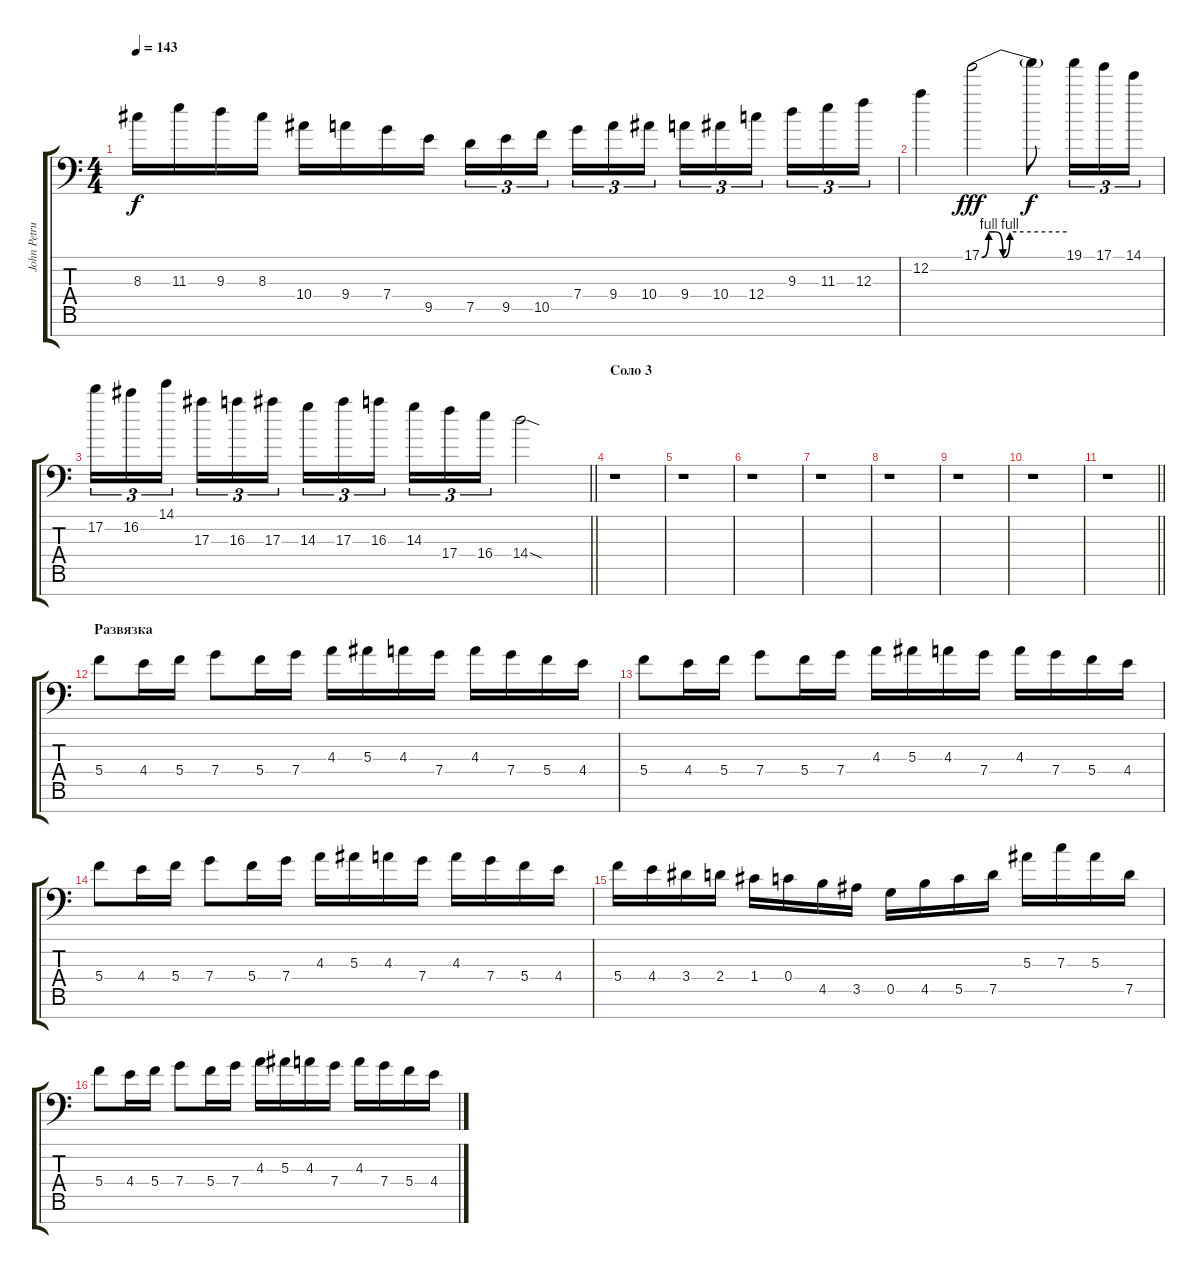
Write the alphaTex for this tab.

\track ("John Petrucci" "John Petru") {instrument distortionguitar}
\staff {score tabs}
\tuning (D4 A3 F3 C3 G2 D2 A1) {hide}
\ts (4 4)
\tempo 143
\clef f4
\ks c
8.3.16{dy f} 11.3.16 9.3.16 8.3.16 10.4.16 9.4.16 7.4.16 9.5.16 7.5.16{tu (3 2)} 9.5.16{tu (3 2)} 10.5.16{tu (3 2) beam splitsecondary} 7.4.16{tu (3 2)} 9.4.16{tu (3 2)} 10.4.16{tu (3 2)} 9.4.16{tu (3 2)} 10.4.16{tu (3 2)} 12.4.16{tu (3 2) beam splitsecondary} 9.3.16{tu (3 2)} 11.3.16{tu (3 2)} 12.3.16{tu (3 2)} |
12.2.4 17.1{be (custom 0 0 5 4 10 4 15 0 20 4 50 4 60 4)}.2{dy fff} 17.1{t}.8{dy f} 19.1.16{tu (3 2)} 17.1.16{tu (3 2)} 14.1.16{tu (3 2)} |
\barLineRight lightlight
17.2.16{tu (3 2)} 16.2.16{tu (3 2)} 14.1.16{tu (3 2) beam splitsecondary} 17.3.16{tu (3 2)} 16.3.16{tu (3 2)} 17.3.16{tu (3 2)} 14.3.16{tu (3 2)} 17.3.16{tu (3 2)} 16.3.16{tu (3 2) beam splitsecondary} 14.3.16{tu (3 2)} 17.4.16{tu (3 2)} 16.4.16{tu (3 2)} 14.4{sod}.2 |
\section ("" "Соло 3")
r.1 |
r.1 |
r.1 |
r.1 |
r.1 |
r.1 |
r.1 |
\barLineRight lightlight
r.1 |
\section ("" "Развязка")
5.4.8 4.4.16 5.4.16 7.4.8 5.4.16 7.4.16 4.3.16 5.3.16 4.3.16 7.4.16 4.3.16 7.4.16 5.4.16 4.4.16 |
5.4.8 4.4.16 5.4.16 7.4.8 5.4.16 7.4.16 4.3.16 5.3.16 4.3.16 7.4.16 4.3.16 7.4.16 5.4.16 4.4.16 |
5.4.8 4.4.16 5.4.16 7.4.8 5.4.16 7.4.16 4.3.16 5.3.16 4.3.16 7.4.16 4.3.16 7.4.16 5.4.16 4.4.16 |
5.4.16 4.4.16 3.4.16 2.4.16 1.4.16 0.4.16 4.5.16 3.5.16 0.5.16 4.5.16 5.5.16 7.5.16 5.3.16 7.3.16 5.3.16 7.5.16 |
5.4.8 4.4.16 5.4.16 7.4.8 5.4.16 7.4.16 4.3.16 5.3.16 4.3.16 7.4.16 4.3.16 7.4.16 5.4.16 4.4.16
